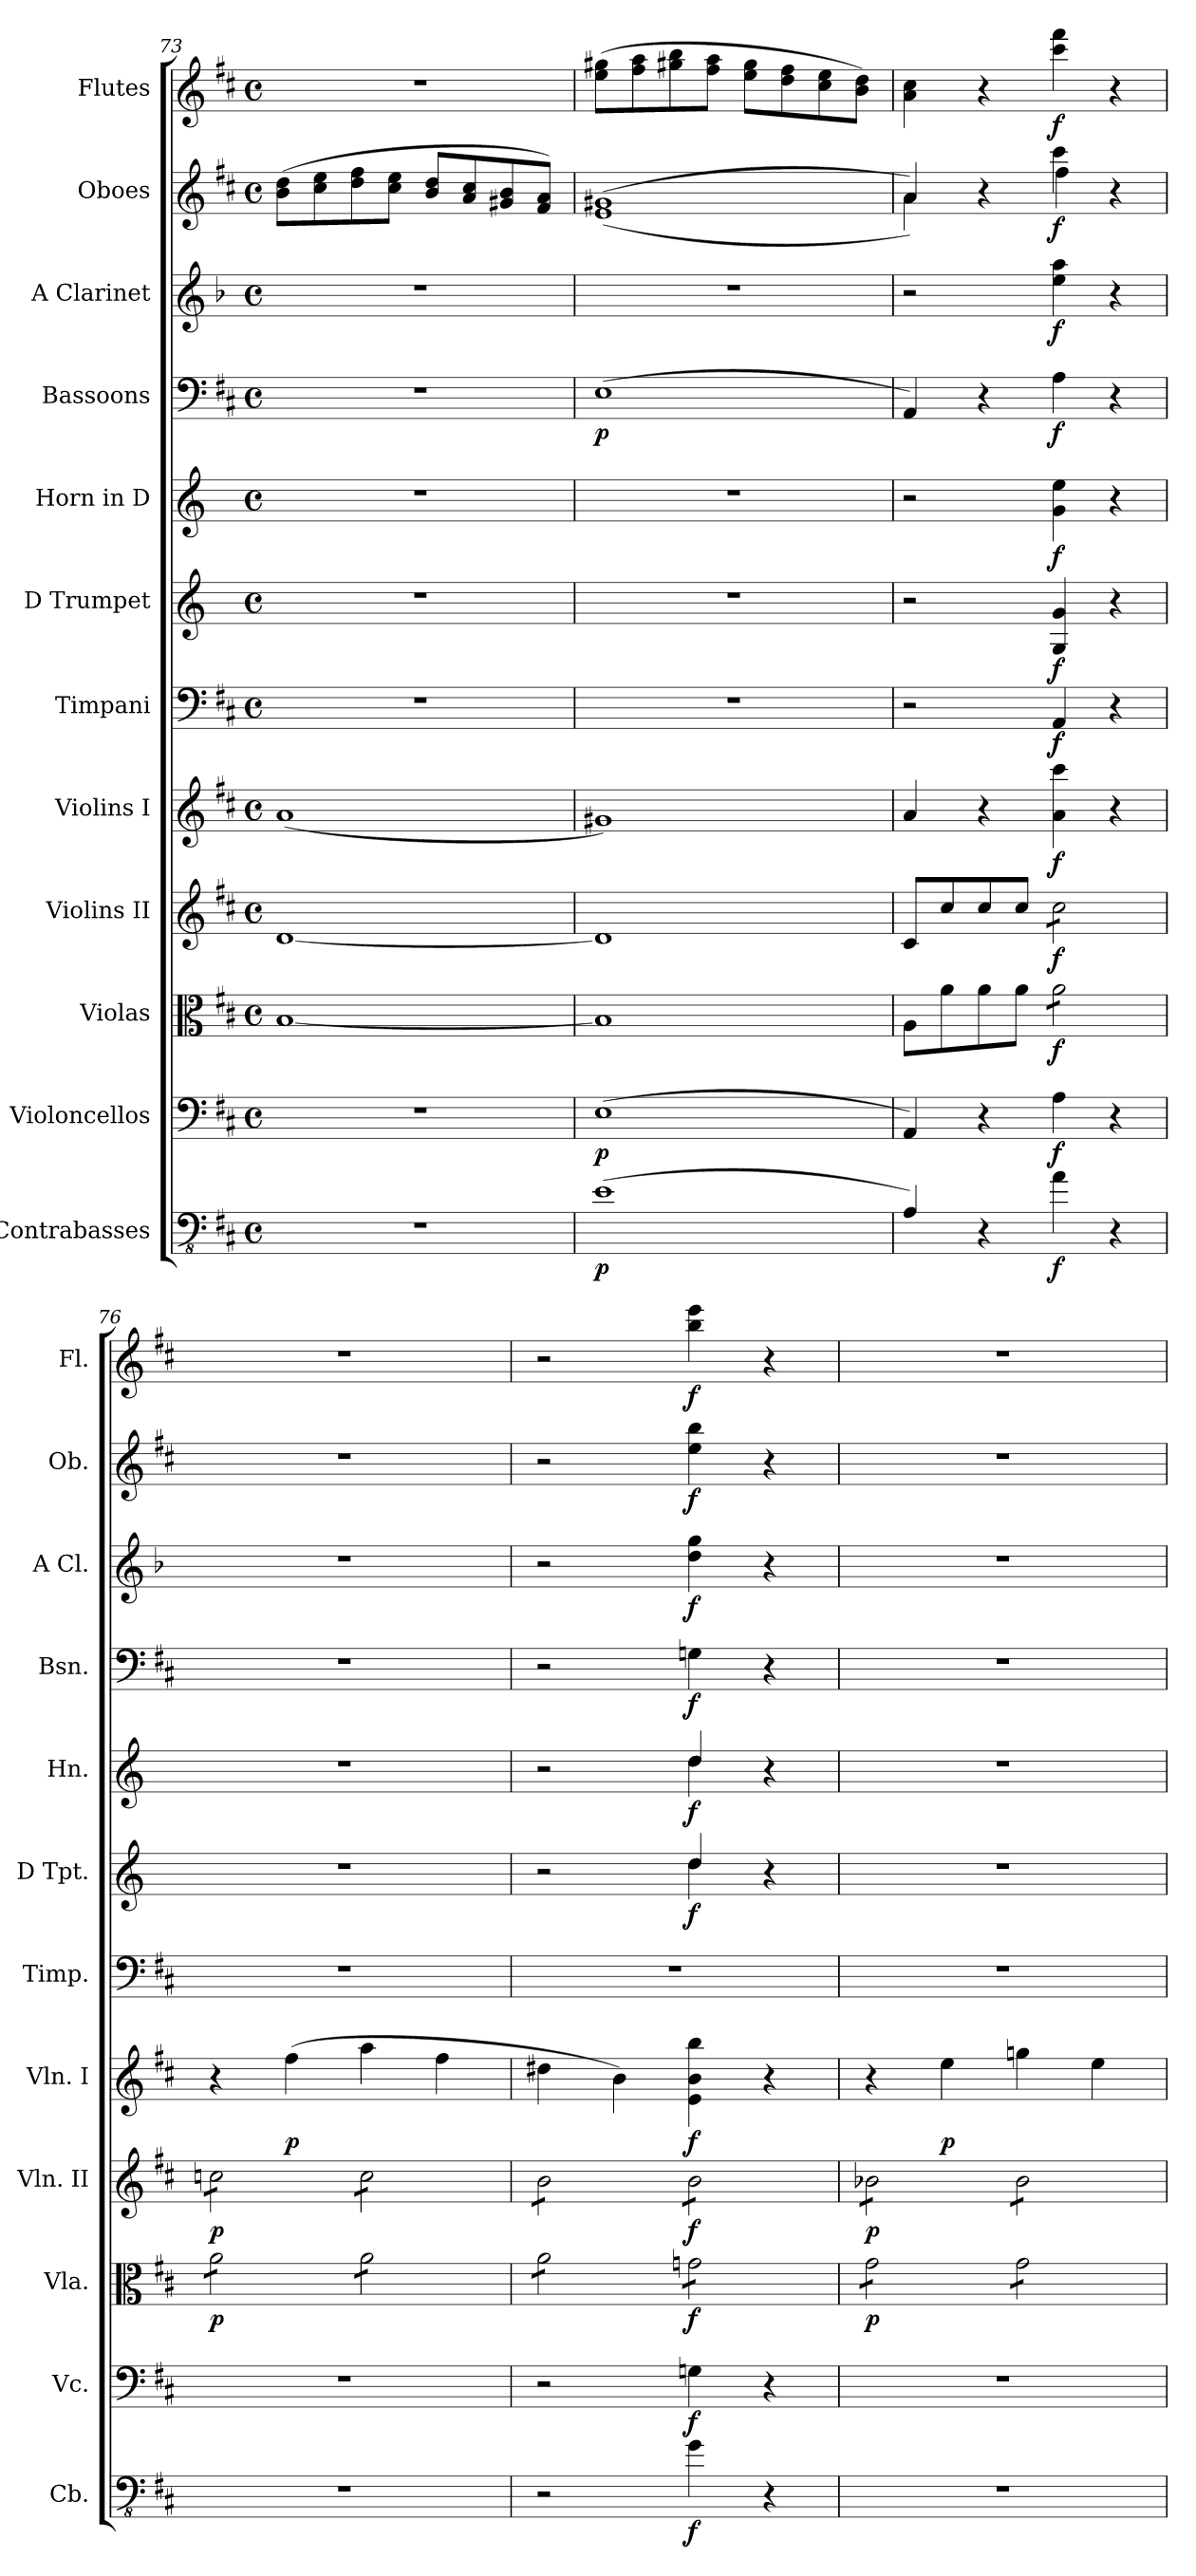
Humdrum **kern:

**kern	**dynam	**kern	**dynam	**kern	**dynam	**kern	**dynam	**kern	**dynam	**kern	**dynam	**kern	**dynam	**kern	**dynam	**kern	**dynam	**kern	**dynam	**kern	**dynam	**kern	**dynam
*part12	*part12	*part11	*part11	*part10	*part10	*part9	*part9	*part8	*part8	*part7	*part7	*part6	*part6	*part5	*part5	*part4	*part4	*part3	*part3	*part2	*part2	*part1	*part1
*staff12	*staff12	*staff11	*staff11	*staff10	*staff10	*staff9	*staff9	*staff8	*staff8	*staff7	*staff7	*staff6	*staff6	*staff5	*staff5	*staff4	*staff4	*staff3	*staff3	*staff2	*staff2	*staff1	*staff1
*I"Contrabasses	*	*I"Violoncellos	*	*I"Violas	*	*I"Violins II	*	*I"Violins I	*	*I"Timpani	*	*I"D Trumpet	*	*I"Horn in D	*	*I"Bassoons	*	*I"A Clarinet	*	*I"Oboes	*	*I"Flutes	*
*I'Cb.	*	*I'Vc.	*	*I'Vla.	*	*I'Vln. II	*	*I'Vln. I	*	*I'Timp.	*	*I'D Tpt.	*	*I'Hn.	*	*I'Bsn.	*	*I'A Cl.	*	*I'Ob.	*	*I'Fl.	*
*clefFv4	*	*clefF4	*	*clefC3	*	*clefG2	*	*clefG2	*	*clefF4	*	*clefG2	*	*clefG2	*	*clefF4	*	*clefG2	*	*clefG2	*	*clefG2	*
*ITrd7c12	*	*	*	*	*	*	*	*	*	*	*	*ITrd-1c-2	*	*ITrd6c10	*	*	*	*ITrd2c3	*	*	*	*	*
*k[f#c#]	*	*k[f#c#]	*	*k[f#c#]	*	*k[f#c#]	*	*k[f#c#]	*	*k[f#c#]	*	*k[f#c#]	*	*k[f#c#]	*	*k[f#c#]	*	*k[f#c#]	*	*k[f#c#]	*	*k[f#c#]	*
*M4/4	*	*M4/4	*	*M4/4	*	*M4/4	*	*M4/4	*	*M4/4	*	*M4/4	*	*M4/4	*	*M4/4	*	*M4/4	*	*M4/4	*	*M4/4	*
*met(c)	*	*met(c)	*	*met(c)	*	*met(c)	*	*met(c)	*	*met(c)	*	*met(c)	*	*met(c)	*	*met(c)	*	*met(c)	*	*met(c)	*	*met(c)	*
=73	=73	=73	=73	=73	=73	=73	=73	=73	=73	=73	=73	=73	=73	=73	=73	=73	=73	=73	=73	=73	=73	=73	=73
1r	.	1r	.	[1B	.	[1d	.	(<1a	.	1r	.	1r	.	1r	.	1r	.	1r	.	(>8b\ 8dd\L	.	1r	.
.	.	.	.	.	.	.	.	.	.	.	.	.	.	.	.	.	.	.	.	8cc#\ 8ee\	.	.	.
.	.	.	.	.	.	.	.	.	.	.	.	.	.	.	.	.	.	.	.	8dd\ 8ff#\	.	.	.
.	.	.	.	.	.	.	.	.	.	.	.	.	.	.	.	.	.	.	.	8cc#\ 8ee\J	.	.	.
.	.	.	.	.	.	.	.	.	.	.	.	.	.	.	.	.	.	.	.	8b/ 8dd/L	.	.	.
.	.	.	.	.	.	.	.	.	.	.	.	.	.	.	.	.	.	.	.	8a/ 8cc#/	.	.	.
.	.	.	.	.	.	.	.	.	.	.	.	.	.	.	.	.	.	.	.	8g#X/ 8b/	.	.	.
.	.	.	.	.	.	.	.	.	.	.	.	.	.	.	.	.	.	.	.	8f#/ 8a/J)	.	.	.
!!LO:PB:g=z
=74	=74	=74	=74	=74	=74	=74	=74	=74	=74	=74	=74	=74	=74	=74	=74	=74	=74	=74	=74	=74	=74	=74	=74
*	*	*	*	*	*	*	*	*	*	*	*	*	*	*	*	*	*	*	*	*^	*	*	*
!	!LO:DY:b	!	!LO:DY:b	!	!	!	!	!	!	!	!	!	!	!	!	!	!LO:DY:b	!	!	!	!	!	!	!
(>1EE	p	(>1E	p	1B]	.	1d]	.	1g#X)	.	1r	.	1r	.	1r	.	(>1E	p	1r	.	(>1g#X	(<1e	.	(>8ee\ 8gg#X\L	.
.	.	.	.	.	.	.	.	.	.	.	.	.	.	.	.	.	.	.	.	.	.	.	8ff#\ 8aa\	.
.	.	.	.	.	.	.	.	.	.	.	.	.	.	.	.	.	.	.	.	.	.	.	8gg#X\ 8bb\	.
.	.	.	.	.	.	.	.	.	.	.	.	.	.	.	.	.	.	.	.	.	.	.	8ff#\ 8aa\J	.
.	.	.	.	.	.	.	.	.	.	.	.	.	.	.	.	.	.	.	.	.	.	.	8ee\ 8gg#\L	.
.	.	.	.	.	.	.	.	.	.	.	.	.	.	.	.	.	.	.	.	.	.	.	8dd\ 8ff#\	.
.	.	.	.	.	.	.	.	.	.	.	.	.	.	.	.	.	.	.	.	.	.	.	8cc#\ 8ee\	.
.	.	.	.	.	.	.	.	.	.	.	.	.	.	.	.	.	.	.	.	.	.	.	8b\ 8dd\J)	.
=75	=75	=75	=75	=75	=75	=75	=75	=75	=75	=75	=75	=75	=75	=75	=75	=75	=75	=75	=75	=75	=75	=75	=75	=75
4AAA/)	.	4AA/)	.	8A\L	.	8c#/L	.	4a/	.	2r	.	2r	.	2r	.	4AA/)	.	2r	.	4a/))	4a\	.	4a\ 4cc#\	.
.	.	.	.	8a\	.	8cc#/	.	.	.	.	.	.	.	.	.	.	.	.	.	.	.	.	.	.
4r	.	4r	.	8a\	.	8cc#/	.	4r	.	.	.	.	.	.	.	4r	.	.	.	4r	4rffyy	.	4r	.
.	.	.	.	8a\J	.	8cc#/J	.	.	.	.	.	.	.	.	.	.	.	.	.	.	.	.	.	.
!	!LO:DY:b	!	!LO:DY:b	!	!LO:DY:b	!	!LO:DY:b	!	!LO:DY:b	!	!LO:DY:b	!	!LO:DY:b	!	!LO:DY:b	!	!LO:DY:b	!	!LO:DY:b	!	!	!LO:DY:b	!	!LO:DY:b
*	*	*	*	*tremolo	*	*	*	*	*	*	*	*	*	*	*	*	*	*	*	*	*	*	*	*
*	*	*	*	*	*	*tremolo	*	*	*	*	*	*	*	*	*	*	*	*	*	*	*	*	*	*
4AA\	f	4A\	f	8a\L	f	8cc#\L	f	4a\ 4ccc#\	f	4AA/	f	4A/ 4a/	f	4A\ 4f#\	f	4A\	f	4cc#\ 4ff#\	f	4ccc#\	4ff#\	f	4ccc#\ 4fff#\	f
.	.	.	.	8a\	.	8cc#\	.	.	.	.	.	.	.	.	.	.	.	.	.	.	.	.	.	.
4r	.	4r	.	8a\	.	8cc#\	.	4r	.	4r	.	4r	.	4r	.	4r	.	4r	.	4r	4rffyy	.	4r	.
.	.	.	.	8a\J	.	8cc#\J	.	.	.	.	.	.	.	.	.	.	.	.	.	.	.	.	.	.
=76	=76	=76	=76	=76	=76	=76	=76	=76	=76	=76	=76	=76	=76	=76	=76	=76	=76	=76	=76	=76	=76	=76	=76	=76
!	!	!	!	!	!LO:DY:b	!	!LO:DY:b	!	!	!	!	!	!	!	!	!	!	!	!	!	!	!	!	!
*	*	*	*	*	*	*	*	*	*	*	*	*	*	*	*	*	*	*	*	*v	*v	*	*	*
1r	.	1r	.	8a\L	p	8ccn\L	p	4r	.	1r	.	1r	.	1r	.	1r	.	1r	.	1r	.	1r	.
.	.	.	.	8a\	.	8ccn\	.	.	.	.	.	.	.	.	.	.	.	.	.	.	.	.	.
!	!	!	!	!	!	!	!	!	!LO:DY:b	!	!	!	!	!	!	!	!	!	!	!	!	!	!
.	.	.	.	8a\	.	8ccn\	.	(>4ff#\	p	.	.	.	.	.	.	.	.	.	.	.	.	.	.
.	.	.	.	8a\J	.	8ccn\J	.	.	.	.	.	.	.	.	.	.	.	.	.	.	.	.	.
.	.	.	.	8a\L	.	8cc\L	.	4aa\	.	.	.	.	.	.	.	.	.	.	.	.	.	.	.
.	.	.	.	8a\	.	8cc\	.	.	.	.	.	.	.	.	.	.	.	.	.	.	.	.	.
.	.	.	.	8a\	.	8cc\	.	4ff#\	.	.	.	.	.	.	.	.	.	.	.	.	.	.	.
.	.	.	.	8a\J	.	8cc\J	.	.	.	.	.	.	.	.	.	.	.	.	.	.	.	.	.
=77	=77	=77	=77	=77	=77	=77	=77	=77	=77	=77	=77	=77	=77	=77	=77	=77	=77	=77	=77	=77	=77	=77	=77
*	*	*	*	*	*	*	*	*	*	*	*	*^	*	*^	*	*	*	*	*	*	*	*	*
2r	.	2r	.	8a\L	.	8b\L	.	4dd#X\	.	1r	.	2r	2rffyy	.	2r	2rffyy	.	2r	.	2r	.	2r	.	2r	.
.	.	.	.	8a\	.	8b\	.	.	.	.	.	.	.	.	.	.	.	.	.	.	.	.	.	.	.
.	.	.	.	8a\	.	8b\	.	4b\)	.	.	.	.	.	.	.	.	.	.	.	.	.	.	.	.	.
.	.	.	.	8a\J	.	8b\J	.	.	.	.	.	.	.	.	.	.	.	.	.	.	.	.	.	.	.
!	!LO:DY:b	!	!LO:DY:b	!	!LO:DY:b	!	!LO:DY:b	!	!LO:DY:b	!	!	!	!	!LO:DY:b	!	!	!LO:DY:b	!	!LO:DY:b	!	!LO:DY:b	!	!LO:DY:b	!	!LO:DY:b
4GG\	f	4Gn\	f	8gn\L	f	8b\L	f	4e\ 4b\ 4bb\	f	.	.	4ee/	4ee\	f	4e/	4e\	f	4Gn\	f	4b\ 4ee\	f	4ee\ 4bb\	f	4bb\ 4eee\	f
.	.	.	.	8gn\	.	8b\	.	.	.	.	.	.	.	.	.	.	.	.	.	.	.	.	.	.	.
4r	.	4r	.	8gn\	.	8b\	.	4r	.	.	.	4r	4rffyy	.	4r	4rffyy	.	4r	.	4r	.	4r	.	4r	.
.	.	.	.	8gn\J	.	8b\J	.	.	.	.	.	.	.	.	.	.	.	.	.	.	.	.	.	.	.
=78	=78	=78	=78	=78	=78	=78	=78	=78	=78	=78	=78	=78	=78	=78	=78	=78	=78	=78	=78	=78	=78	=78	=78	=78	=78
!	!	!	!	!	!LO:DY:b	!	!LO:DY:b	!	!	!	!	!	!	!	!	!	!	!	!	!	!	!	!	!	!
*	*	*	*	*	*	*	*	*	*	*	*	*v	*v	*	*	*	*	*	*	*	*	*	*	*	*
*	*	*	*	*	*	*	*	*	*	*	*	*	*	*v	*v	*	*	*	*	*	*	*	*	*
1r	.	1r	.	8g\L	p	8b-X\L	p	4r	.	1r	.	1r	.	1r	.	1r	.	1r	.	1r	.	1r	.
.	.	.	.	8g\	.	8b-X\	.	.	.	.	.	.	.	.	.	.	.	.	.	.	.	.	.
!	!	!	!	!	!	!	!	!	!LO:DY:b	!	!	!	!	!	!	!	!	!	!	!	!	!	!
.	.	.	.	8g\	.	8b-X\	.	4ee\	p	.	.	.	.	.	.	.	.	.	.	.	.	.	.
.	.	.	.	8g\J	.	8b-X\J	.	.	.	.	.	.	.	.	.	.	.	.	.	.	.	.	.
.	.	.	.	8g\L	.	8b-\L	.	4ggn\	.	.	.	.	.	.	.	.	.	.	.	.	.	.	.
.	.	.	.	8g\	.	8b-\	.	.	.	.	.	.	.	.	.	.	.	.	.	.	.	.	.
.	.	.	.	8g\	.	8b-\	.	4ee\	.	.	.	.	.	.	.	.	.	.	.	.	.	.	.
.	.	.	.	8g\J	.	8b-\J	.	.	.	.	.	.	.	.	.	.	.	.	.	.	.	.	.
*	*	*	*	*	*	*Xtremolo	*	*	*	*	*	*	*	*	*	*	*	*	*	*	*	*	*
*	*	*	*	*Xtremolo	*	*	*	*	*	*	*	*	*	*	*	*	*	*	*	*	*	*	*
=	=	=	=	=	=	=	=	=	=	=	=	=	=	=	=	=	=	=	=	=	=	=	=
*-	*-	*-	*-	*-	*-	*-	*-	*-	*-	*-	*-	*-	*-	*-	*-	*-	*-	*-	*-	*-	*-	*-	*-
